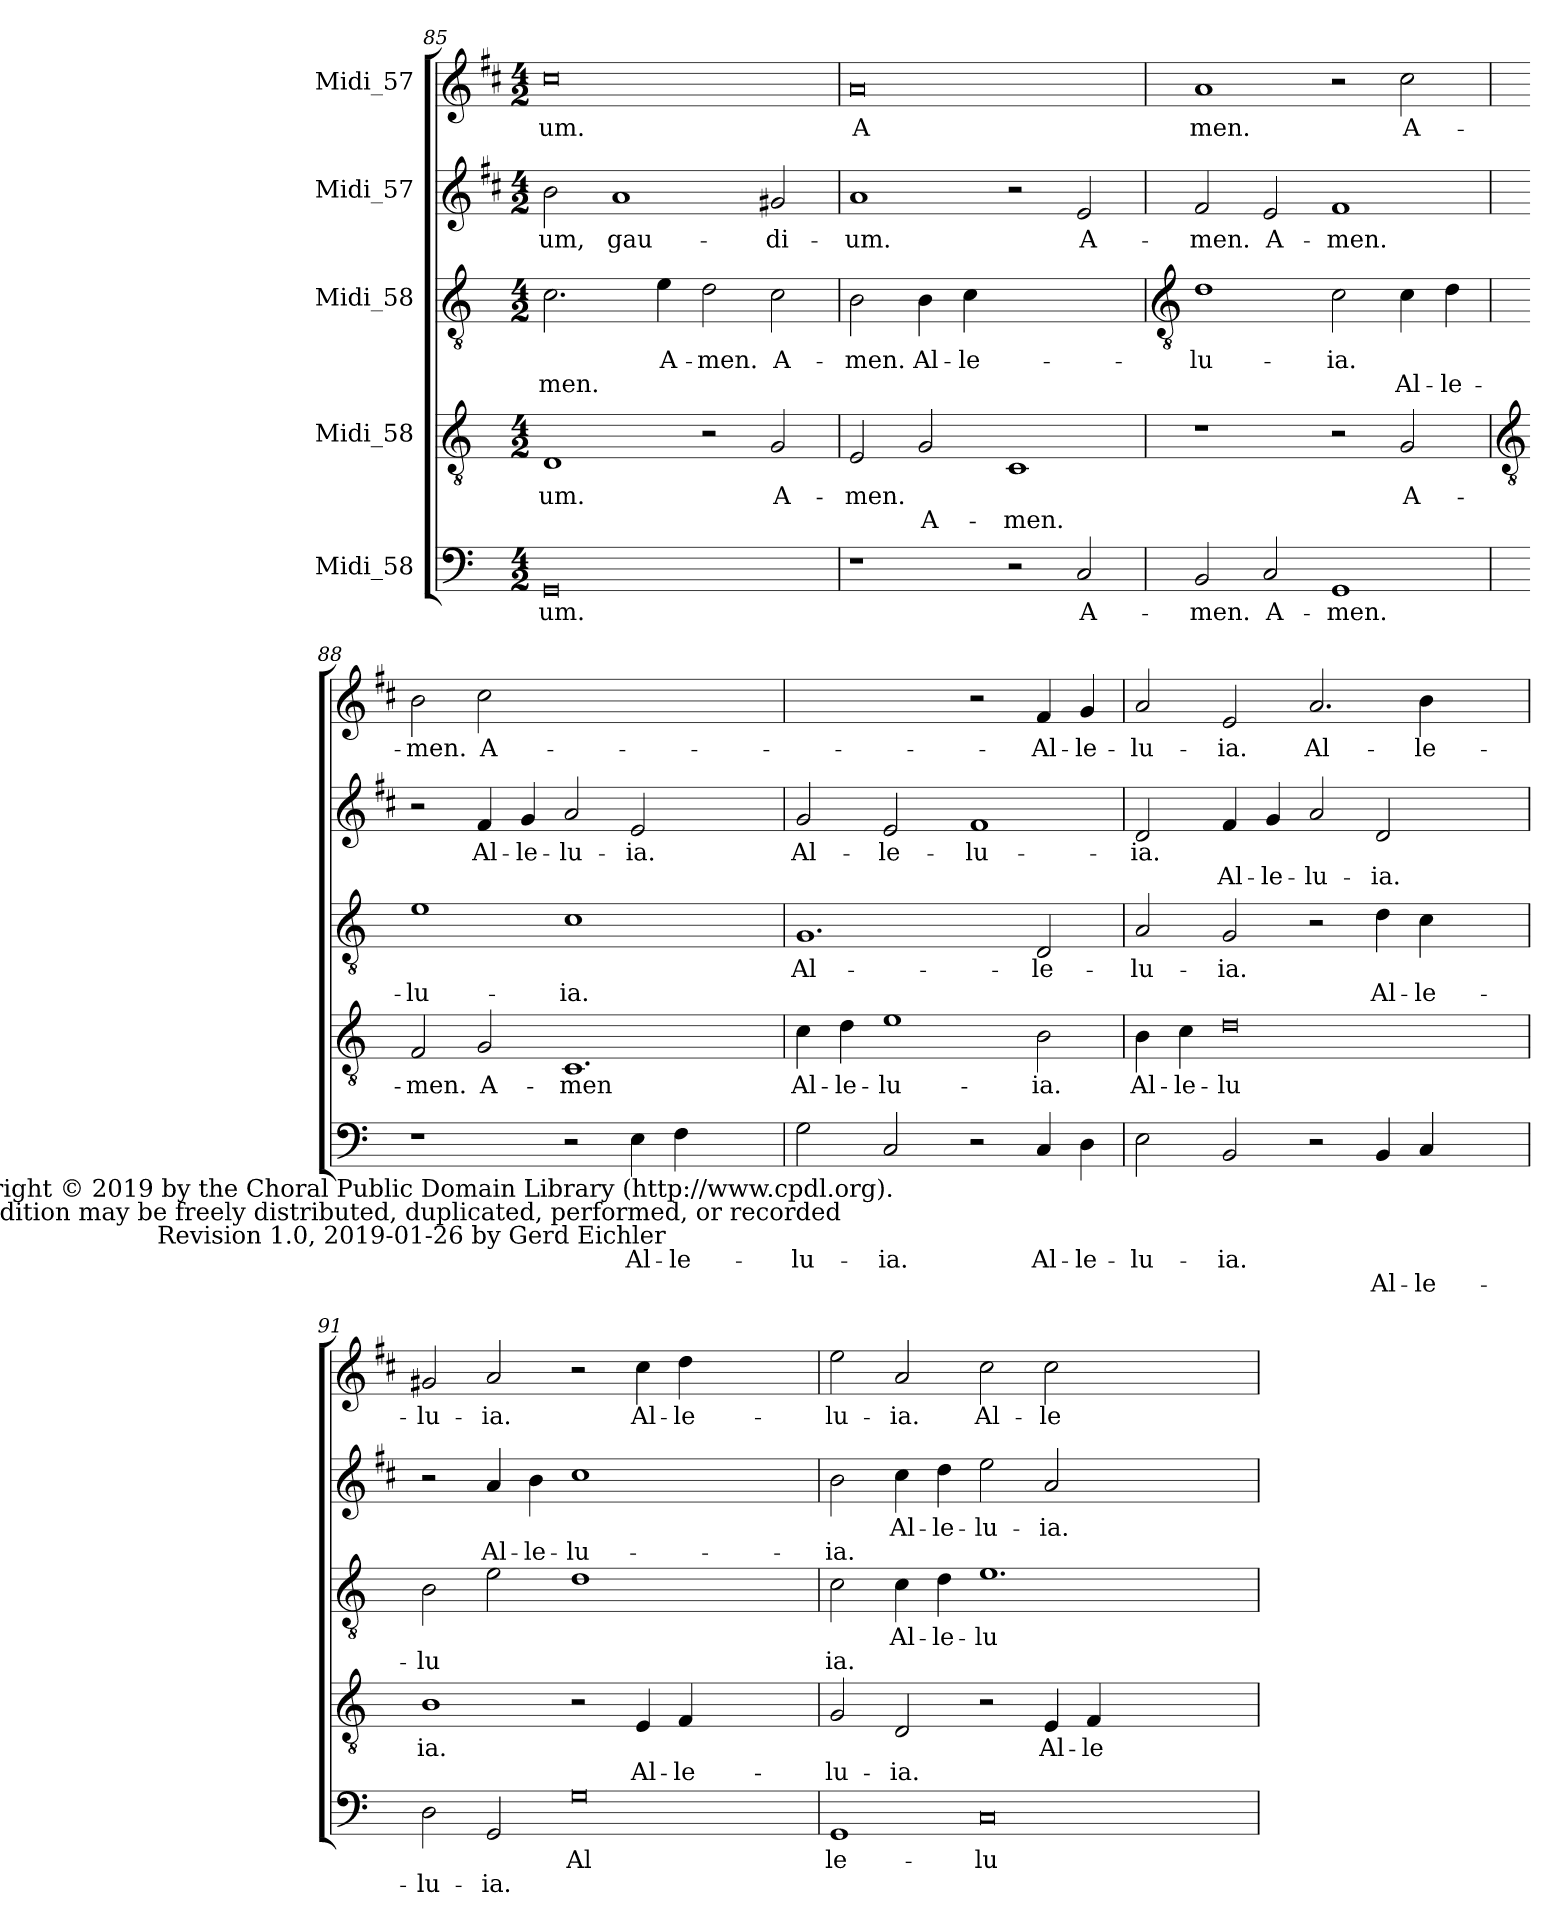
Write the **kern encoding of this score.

**kern	**text	**text	**kern	**text	**text	**kern	**text	**text	**kern	**text	**text	**kern	**text
*part5	*part5	*part5	*part4	*part4	*part4	*part3	*part3	*part3	*part2	*part2	*part2	*part1	*part1
*staff5	*staff5	*staff5	*staff4	*staff4	*staff4	*staff3	*staff3	*staff3	*staff2	*staff2	*staff2	*staff1	*staff1
*I"Midi_58	*	*	*I"Midi_58	*	*	*I"Midi_58	*	*	*I"Midi_57	*	*	*I"Midi_57	*
*clefF4	*	*	*clefGv2	*	*	*clefGv2	*	*	*clefG2	*	*	*clefG2	*
*	*	*	*	*	*	*	*	*	*ITrd1c2	*	*	*ITrd1c2	*
*k[]	*	*	*k[]	*	*	*k[]	*	*	*k[]	*	*	*k[]	*
*C:	*	*	*C:	*	*	*C:	*	*	*C:	*	*	*C:	*
*M4/2	*	*	*M4/2	*	*	*M4/2	*	*	*M4/2	*	*	*M4/2	*
=85	=85	=85	=85	=85	=85	=85	=85	=85	=85	=85	=85	=85	=85
!	!LO:LY:b	!	!	!LO:LY:b	!	!	!	!LO:LY:b	!	!LO:LY:b	!	!	!LO:LY:b
0GG	-um.	.	1D	-um.	.	2.c	.	-men.	2a	-um,	.	0b	-um.
!	!	!	!	!	!	!	!	!	!	!LO:LY:b	!	!	!
.	.	.	.	.	.	.	.	.	1g	gau-	.	.	.
!	!	!	!	!	!	!	!LO:LY:b	!	!	!	!	!	!
.	.	.	.	.	.	4e	A-	.	.	.	.	.	.
!	!	!	!	!	!	!	!LO:LY:b	!	!	!	!	!	!
.	.	.	2r	.	.	2d	-men.	.	.	.	.	.	.
!	!	!	!	!LO:LY:b	!	!	!LO:LY:b	!	!	!LO:LY:b	!	!	!
.	.	.	2G	A-	.	2c	A-	.	2f#X	-di-	.	.	.
=86	=86	=86	=86	=86	=86	=86	=86	=86	=86	=86	=86	=86	=86
!	!	!	!	!LO:LY:b	!	!	!LO:LY:b	!	!	!LO:LY:b	!	!	!LO:LY:b
1r	.	.	2E	-men.	.	2B	-men.	.	1g	-um.	.	0g	A
!	!	!	!	!	!LO:LY:b	!	!LO:LY:b	!	!	!	!	!	!
.	.	.	2G	.	A-	4B	Al-	.	.	.	.	.	.
!	!	!	!	!	!	!	!LO:LY:b	!	!	!	!	!	!
.	.	.	.	.	.	4c	-le-	.	.	.	.	.	.
!	!	!	!	!	!LO:LY:b	!	!	!	!	!	!	!	!
2r	.	.	1C	.	-men.	1ryy	.	.	2r	.	.	.	.
!	!LO:LY:b	!	!	!	!	!	!	!	!	!LO:LY:b	!	!	!
2C	A-	.	.	.	.	.	.	.	2d	A-	.	.	.
!!LO:LB:g=z
=87	=87	=87	=87	=87	=87	=87	=87	=87	=87	=87	=87	=87	=87
*	*	*	*	*	*	*clefGv2	*	*	*	*	*	*	*
!	!LO:LY:b	!	!	!	!	!	!LO:LY:b	!	!	!LO:LY:b	!	!	!LO:LY:b
2BB	-men.	.	1r	.	.	1d	-lu-	.	2e	-men.	.	1g	men.
!	!LO:LY:b	!	!	!	!	!	!	!	!	!LO:LY:b	!	!	!
2C	A-	.	.	.	.	.	.	.	2d	A-	.	.	.
!	!LO:LY:b	!	!	!	!	!	!LO:LY:b	!	!	!LO:LY:b	!	!	!
1GG	-men.	.	2r	.	.	2c	-ia.	.	1e	-men.	.	2r	.
!	!	!	!	!LO:LY:b	!	!	!	!LO:LY:b	!	!	!	!	!LO:LY:b
.	.	.	2G	A-	.	4c	.	Al-	.	.	.	2b	A-
!	!	!	!	!	!	!	!	!LO:LY:b	!	!	!	!	!
.	.	.	.	.	.	4d	.	-le-	.	.	.	.	.
!!LO:LB:g=z
=88	=88	=88	=88	=88	=88	=88	=88	=88	=88	=88	=88	=88	=88
*	*	*	*clefGv2	*	*	*	*	*	*	*	*	*	*
!LO:TX:b:cj:t=Copyright © 2019 by the Choral Public Domain Library (http&colon;//www.cpdl.org).\nEdition may be freely distributed, duplicated, performed, or recorded\nRevision 1.0, 2019-01-26 by Gerd Eichler	!	!	!	!	!	!	!	!	!	!	!	!	!
!	!	!	!	!LO:LY:b	!	!	!	!LO:LY:b	!	!	!	!	!LO:LY:b
1r	.	.	2F	-men.	.	1e	.	-lu-	2r	.	.	2a	-men.
!	!	!	!	!LO:LY:b	!	!	!	!	!	!LO:LY:b	!	!	!LO:LY:b
.	.	.	2G	A-	.	.	.	.	4e	Al-	.	2b	A-
!	!	!	!	!	!	!	!	!	!	!LO:LY:b	!	!	!
.	.	.	.	.	.	.	.	.	4f	-le-	.	.	.
!	!	!	!	!LO:LY:b	!	!	!	!LO:LY:b	!	!LO:LY:b	!	!	!LO:LY:b
2r	.	.	1.C	-men	.	1c	.	-ia.	2g	-lu-	.	[1ccyy	-men.
!	!LO:LY:b	!	!	!	!	!	!	!	!	!LO:LY:b	!	!	!
4E	Al-	.	.	.	.	.	.	.	2d	-ia.	.	.	.
!	!LO:LY:b	!	!	!	!	!	!	!	!	!	!	!	!
4F	-le-	.	.	.	.	.	.	.	.	.	.	.	.
2ryy	.	.	.	.	.	2ryy	.	.	2ryy	.	.	2ryy	.
!!LO:LB:g=z
=89A	=89A	=89A	=89A	=89A	=89A	=89A	=89A	=89A	=89A	=89A	=89A	=89A	=89A
!	!LO:LY:b	!	!	!LO:LY:b	!	!	!LO:LY:b	!	!	!LO:LY:b	!	!	!
2G	-lu-	.	4c	Al-	.	1.G	Al-	.	2f	Al-	.	2.ccyy_	.
!	!	!	!	!LO:LY:b	!	!	!	!	!	!	!	!	!
.	.	.	4d	-le-	.	.	.	.	.	.	.	.	.
!	!LO:LY:b	!	!	!LO:LY:b	!	!	!	!	!	!LO:LY:b	!	!	!
2C	-ia.	.	1e	-lu-	.	.	.	.	2d	-le-	.	.	.
.	.	.	.	.	.	.	.	.	.	.	.	4ccyy]	.
!	!	!	!	!	!	!	!	!	!	!LO:LY:b	!	!	!
2r	.	.	.	.	.	.	.	.	1e	-lu-	.	2r	.
!	!LO:LY:b	!	!	!LO:LY:b	!	!	!LO:LY:b	!	!	!	!	!	!LO:LY:b
4C	Al-	.	2B	-ia.	.	2D	-le-	.	.	.	.	4e	Al-
!	!LO:LY:b	!	!	!	!	!	!	!	!	!	!	!	!LO:LY:b
4D	-le-	.	.	.	.	.	.	.	.	.	.	4f	-le-
=90A	=90A	=90A	=90A	=90A	=90A	=90A	=90A	=90A	=90A	=90A	=90A	=90A	=90A
!	!LO:LY:b	!	!	!LO:LY:b	!	!	!LO:LY:b	!	!	!LO:LY:b	!	!	!LO:LY:b
2E	-lu-	.	4B	Al-	.	2A	-lu-	.	2c	-ia.	.	2g	-lu-
!	!	!	!	!LO:LY:b	!	!	!	!	!	!	!	!	!
.	.	.	4c	-le-	.	.	.	.	.	.	.	.	.
!	!LO:LY:b	!	!	!LO:LY:b	!	!	!LO:LY:b	!	!	!	!LO:LY:b	!	!LO:LY:b
2BB	-ia.	.	0d	-lu	.	2G	-ia.	.	4e	.	Al-	2d	-ia.
!	!	!	!	!	!	!	!	!	!	!	!LO:LY:b	!	!
.	.	.	.	.	.	.	.	.	4f	.	-le-	.	.
!	!	!	!	!	!	!	!	!	!	!	!LO:LY:b	!	!LO:LY:b
2r	.	.	.	.	.	2r	.	.	2g	.	-lu-	2.g	Al-
!	!	!LO:LY:b	!	!	!	!	!	!LO:LY:b	!	!	!LO:LY:b	!	!
4BB	.	Al-	.	.	.	4d	.	Al-	2c	.	-ia.	.	.
!	!	!LO:LY:b	!	!	!	!	!	!LO:LY:b	!	!	!	!	!LO:LY:b
4C	.	-le-	.	.	.	4c	.	-le-	.	.	.	4a	-le-
2ryy	.	.	.	.	.	2ryy	.	.	2ryy	.	.	2ryy	.
=91A	=91A	=91A	=91A	=91A	=91A	=91A	=91A	=91A	=91A	=91A	=91A	=91A	=91A
!	!	!LO:LY:b	!	!LO:LY:b	!	!	!	!LO:LY:b	!	!	!	!	!LO:LY:b
2D	.	-lu-	1B	ia.	.	2B	.	-lu	2r	.	.	2f#X	-lu-
!	!	!LO:LY:b	!	!	!	!	!	!	!	!	!LO:LY:b	!	!LO:LY:b
2GG	.	-ia.	.	.	.	2e	.	.	4g	.	Al-	2g	-ia.
!	!	!	!	!	!	!	!	!	!	!	!LO:LY:b	!	!
.	.	.	.	.	.	.	.	.	4a	.	-le-	.	.
!	!LO:LY:b	!	!	!	!	!	!	!	!	!	!LO:LY:b	!	!
0G	Al	.	2r	.	.	1d	.	.	1b	.	-lu-	2r	.
!	!	!	!	!	!LO:LY:b	!	!	!	!	!	!	!	!LO:LY:b
.	.	.	4E	.	Al-	.	.	.	.	.	.	4b	Al-
!	!	!	!	!	!LO:LY:b	!	!	!	!	!	!	!	!LO:LY:b
.	.	.	4F	.	-le-	.	.	.	.	.	.	4cc	-le-
.	.	.	1ryy	.	.	1ryy	.	.	1ryy	.	.	1ryy	.
=91B	=91B	=91B	=91B	=91B	=91B	=91B	=91B	=91B	=91B	=91B	=91B	=91B	=91B
!	!LO:LY:b	!	!	!	!LO:LY:b	!	!	!LO:LY:b	!	!	!LO:LY:b	!	!LO:LY:b
1GG	le-	.	2G	.	-lu-	2c	.	ia.	2a	.	-ia.	2dd	-lu-
!	!	!	!	!	!LO:LY:b	!	!LO:LY:b	!	!	!LO:LY:b	!	!	!LO:LY:b
.	.	.	2D	.	-ia.	4c	Al-	.	4b	Al-	.	2g	-ia.
!	!	!	!	!	!	!	!LO:LY:b	!	!	!LO:LY:b	!	!	!
.	.	.	.	.	.	4d	-le-	.	4cc	-le-	.	.	.
!	!LO:LY:b	!	!	!	!	!	!LO:LY:b	!	!	!LO:LY:b	!	!	!LO:LY:b
0C	-lu	.	2r	.	.	1.e	-lu	.	2dd	-lu-	.	2b	Al-
!	!	!	!	!LO:LY:b	!	!	!	!	!	!LO:LY:b	!	!	!LO:LY:b
.	.	.	4E	Al-	.	.	.	.	2g	-ia.	.	2b	-le-
!	!	!	!	!LO:LY:b	!	!	!	!	!	!	!	!	!
.	.	.	4F	-le-	.	.	.	.	.	.	.	.	.
.	.	.	1ryy	.	.	.	.	.	1ryy	.	.	1ryy	.
.	.	.	.	.	.	2ryy	.	.	.	.	.	.	.
=	=	=	=	=	=	=	=	=	=	=	=	=	=
*-	*-	*-	*-	*-	*-	*-	*-	*-	*-	*-	*-	*-	*-
